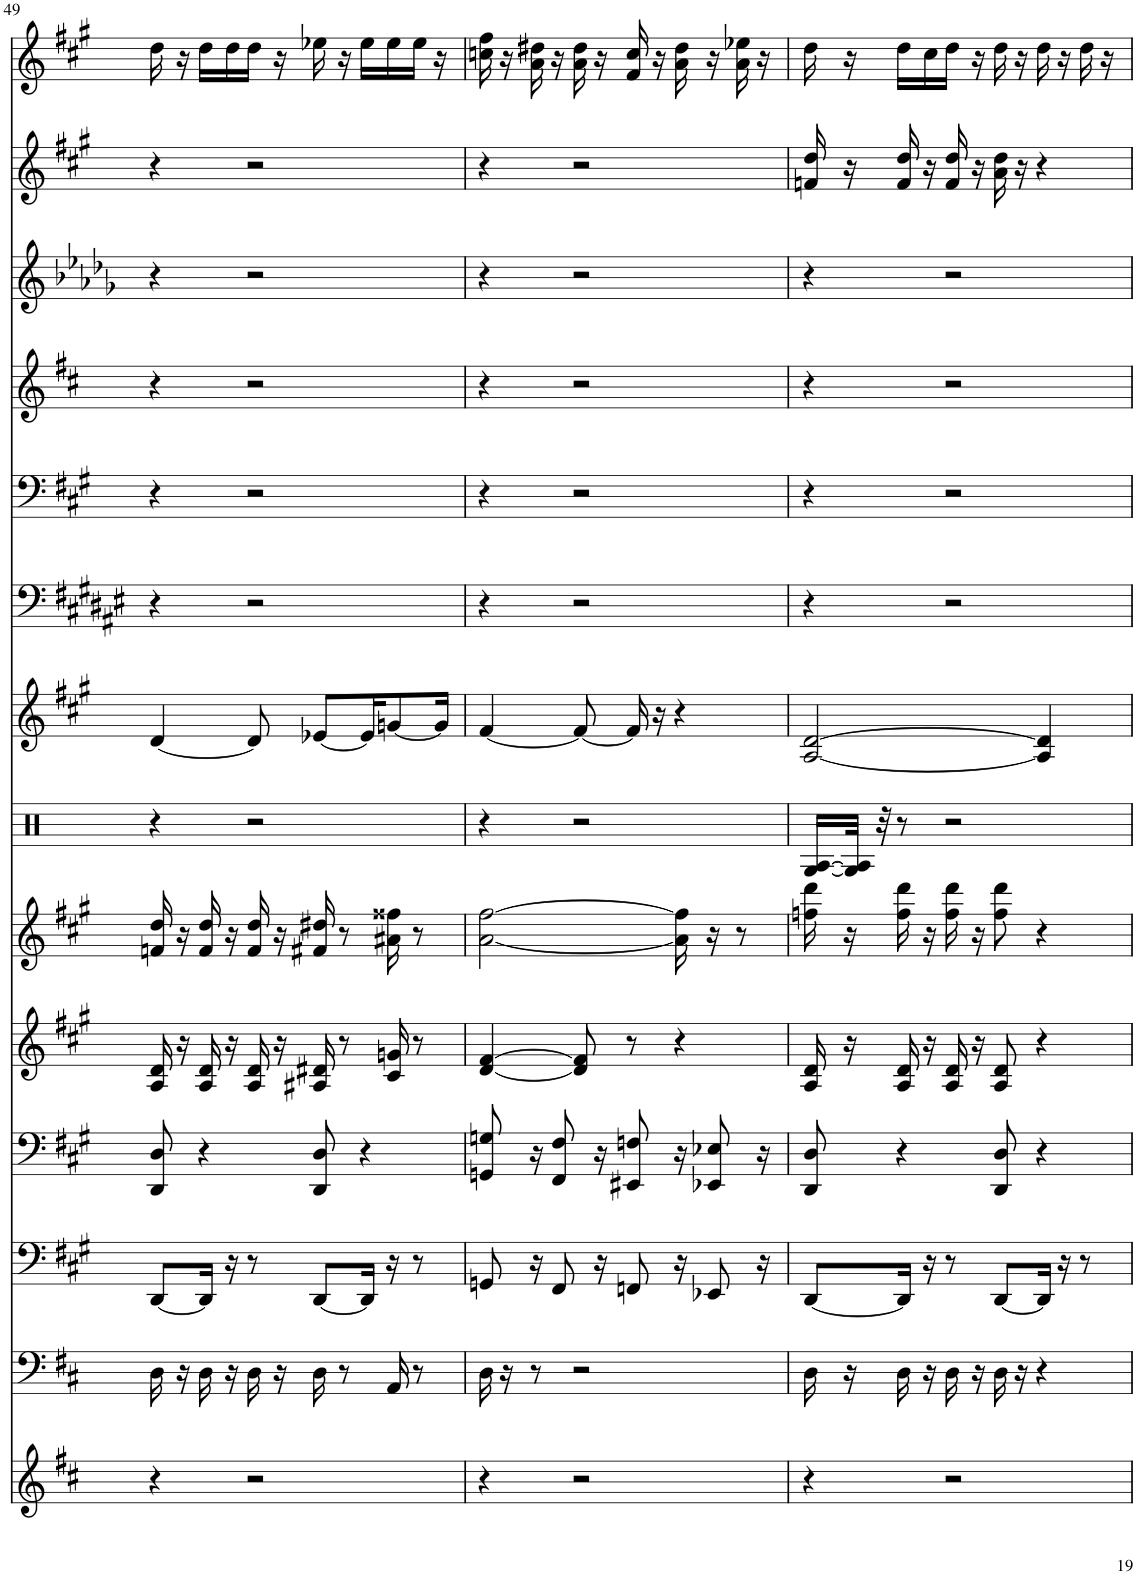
**kern	**kern	**kern	**kern	**kern	**kern	**kern	**kern	**kern	**kern	**kern	**kern	**kern	**kern
*part14	*part13	*part12	*part11	*part10	*part9	*part8	*part7	*part6	*part5	*part4	*part3	*part2	*part1
*staff14	*staff13	*staff12	*staff11	*staff10	*staff9	*staff8	*staff7	*staff6	*staff5	*staff4	*staff3	*staff2	*staff1
*I"Brass	*I"Timpani	*I"D.Basses	*I"Cellos	*I"Violas	*I"Violins	*I"Cymbals	*I"Male-voice Choir	*I"Tuba	*I"Trombones	*I"Trumpet I	*I"French Horns	*I"2 Violins	*I"Trumpet II
*I'Brs	*I'Timp	*	*	*	*	*	*I'Ch	*I'Tba	*I'Trb	*I'Tpt	*I'Hn	*	*I'Tpt
!!LO:PB:g=z
*clefG2	*clefF4	*clefF4	*clefF4	*clefG2	*clefG2	*clefX	*clefG2	*clefF4	*clefF4	*clefG2	*clefG2	*clefG2	*clefG2
*	*	*Trd7c12	*	*	*	*	*	*	*	*Trd1c2	*Trd4c7	*	*Trd1c2
*k[f#c#]	*k[f#c#]	*k[f#c#g#]	*k[f#c#g#]	*k[f#c#g#]	*k[f#c#g#]	*k[]	*k[f#c#g#]	*k[f#c#g#d#a#e#]	*k[f#c#g#]	*k[f#c#]	*k[b-e-a-d-g-]	*k[f#c#g#]	*k[f#c#g#]
*M6/8	*M6/8	*M6/8	*M6/8	*M6/8	*M6/8	*M6/8	*M6/8	*M6/8	*M6/8	*M6/8	*M6/8	*M6/8	*M6/8
=49	=49	=49	=49	=49	=49	=49	=49	=49	=49	=49	=49	=49	=49
4r	16D\	[8DD/L	8DD/ 8D/	16A/ 16d/	16fn/ 16dd/	4r	[4d/	4r	4r	4r	4r	4r	16dd\
.	16r	.	.	16r	16r	.	.	.	.	.	.	.	16r
.	16D\	16DD/Jk]	4r	16A/ 16d/	16f/ 16dd/	.	.	.	.	.	.	.	16dd\LL
.	16r	16r	.	16r	16r	.	.	.	.	.	.	.	16dd\
2r	16D\	8r	.	16A/ 16d/	16f/ 16dd/	2r	8d/]	2r	2r	2r	2r	2r	16dd\JJ
.	16r	.	.	16r	16r	.	.	.	.	.	.	.	16r
.	16D\	[8DD/L	8DD/ 8D/	16A#X/ 16d#X/	16f#X/ 16dd#X/	.	[8e-X/L	.	.	.	.	.	16ee-X\
.	8r	.	.	8r	8r	.	.	.	.	.	.	.	16r
.	.	16DD/Jk]	4r	.	.	.	16e-/K]	.	.	.	.	.	16ee-\LL
.	16AA/	16r	.	16c#/ 16gn/	16a#X\ 16ff##X\	.	[8gn/	.	.	.	.	.	16ee-\
.	8r	8r	.	8r	8r	.	.	.	.	.	.	.	16ee-\JJ
.	.	.	.	.	.	.	16g/Jk]	.	.	.	.	.	16r
=50	=50	=50	=50	=50	=50	=50	=50	=50	=50	=50	=50	=50	=50
4r	16D\	8GGn/	8GGn/ 8Gn/	[4d/ [4f#/	[2a\ [2ff#\	4r	[4f#/	4r	4r	4r	4r	4r	16ccn\ 16ff#\
.	16r	.	.	.	.	.	.	.	.	.	.	.	16r
.	8r	16r	16r	.	.	.	.	.	.	.	.	.	16a\ 16dd#X\
.	.	8FF#/	8FF#/ 8F#/	.	.	.	.	.	.	.	.	.	16r
2r	2r	.	.	8d/] 8f#/]	.	2r	8f#/_	2r	2r	2r	2r	2r	16a\ 16dd#\
.	.	16r	16r	.	.	.	.	.	.	.	.	.	16r
.	.	8FFn/	8EE#X/ 8Fn/	8r	.	.	16f#/]	.	.	.	.	.	16f#/ 16cc/
.	.	.	.	.	.	.	16r	.	.	.	.	.	16r
.	.	16r	16r	4r	16a\] 16ff#\]	.	4r	.	.	.	.	.	16a\ 16dd#\
.	.	8EE-X/	8EE-X/ 8E-X/	.	16r	.	.	.	.	.	.	.	16r
.	.	.	.	.	8r	.	.	.	.	.	.	.	16a\ 16ee-X\
.	.	16r	16r	.	.	.	.	.	.	.	.	.	16r
=51	=51	=51	=51	=51	=51	=51	=51	=51	=51	=51	=51	=51	=51
4r	16D\	[8DD/L	8DD/ 8D/	16A/ 16d/	16ffn\ 16ddd\	[16G/ [16A/LL	[2A/ [2d/	4r	4r	4r	4r	16fn/ 16dd/	16dd\
.	16r	.	.	16r	16r	32G/] 32A/]JJk	.	.	.	.	.	16r	16r
.	.	.	.	.	.	32r	.	.	.	.	.	.	.
.	16D\	16DD/Jk]	4r	16A/ 16d/	16ff\ 16ddd\	8r	.	.	.	.	.	16f/ 16dd/	16dd\LL
.	16r	16r	.	16r	16r	.	.	.	.	.	.	16r	16cc#\
2r	16D\	8r	.	16A/ 16d/	16ff\ 16ddd\	2r	.	2r	2r	2r	2r	16f/ 16dd/	16dd\JJ
.	16r	.	.	16r	16r	.	.	.	.	.	.	16r	16r
.	16D\	[8DD/L	8DD/ 8D/	8A/ 8d/	8ff\ 8ddd\	.	.	.	.	.	.	16a\ 16dd\	16dd\
.	16r	.	.	.	.	.	.	.	.	.	.	16r	16r
.	4r	16DD/Jk]	4r	4r	4r	.	4A/] 4d/]	.	.	.	.	4r	16dd\
.	.	16r	.	.	.	.	.	.	.	.	.	.	16r
.	.	8r	.	.	.	.	.	.	.	.	.	.	16dd\
.	.	.	.	.	.	.	.	.	.	.	.	.	16r
=	=	=	=	=	=	=	=	=	=	=	=	=	=
*-	*-	*-	*-	*-	*-	*-	*-	*-	*-	*-	*-	*-	*-
